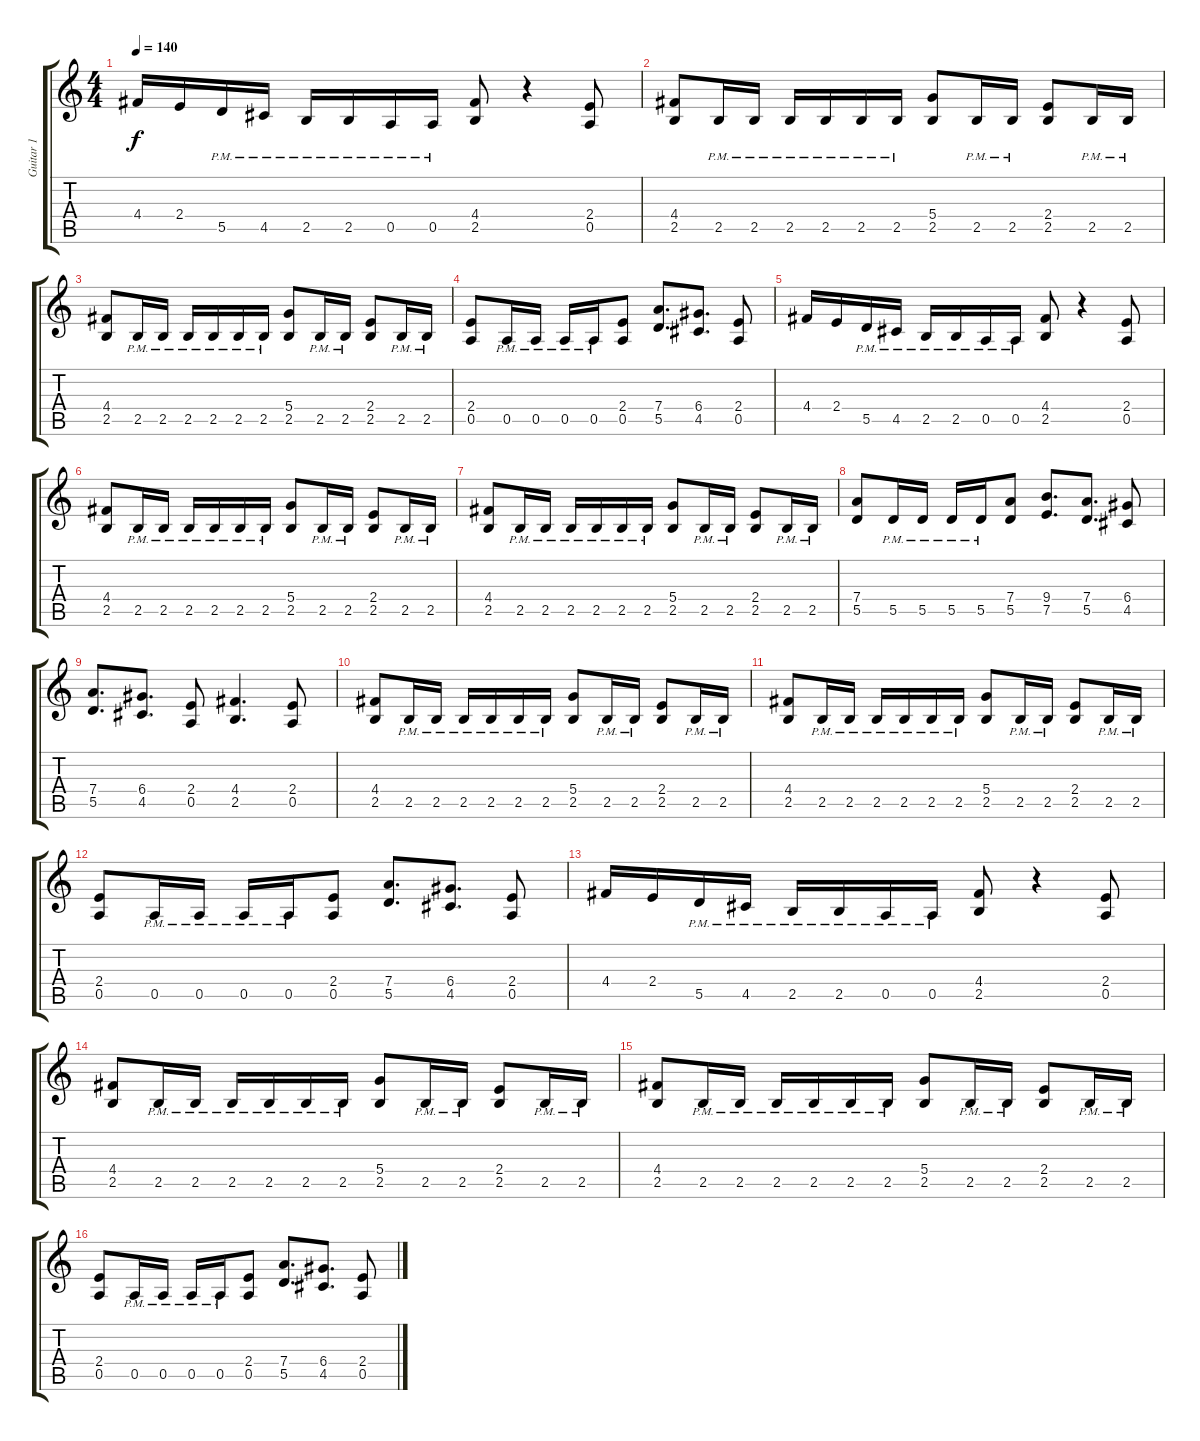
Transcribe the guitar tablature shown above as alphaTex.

\track ("Guitar 1" "Guitar 1") {instrument distortionguitar}
\staff {score tabs}
\tuning (E4 B3 G3 D3 A2 E2) {hide}
\ts (4 4)
\tempo 140
\clef g2
\ks c
4.4.16{dy f} 2.4.16 5.5{pm}.16 4.5{pm}.16 2.5{pm}.16 2.5{pm}.16 0.5{pm}.16 0.5{pm}.16 (4.4 2.5).8 r.4 (2.4 0.5).8 |
(4.4 2.5).8{volume 9 balance 14} 2.5{pm}.16 2.5{pm}.16 2.5{pm}.16 2.5{pm}.16 2.5{pm}.16 2.5{pm}.16 (5.4 2.5).8 2.5{pm}.16 2.5{pm}.16 (2.4 2.5).8 2.5{pm}.16 2.5{pm}.16 |
(4.4 2.5).8 2.5{pm}.16 2.5{pm}.16 2.5{pm}.16 2.5{pm}.16 2.5{pm}.16 2.5{pm}.16 (5.4 2.5).8 2.5{pm}.16 2.5{pm}.16 (2.4 2.5).8 2.5{pm}.16 2.5{pm}.16 |
(2.4 0.5).8 0.5{pm}.16 0.5{pm}.16 0.5{pm}.16 0.5{pm}.16 (2.4 0.5).8 (7.4 5.5).8{d} (6.4 4.5).8{d} (2.4 0.5).8 |
4.4.16 2.4.16 5.5{pm}.16 4.5{pm}.16 2.5{pm}.16 2.5{pm}.16 0.5{pm}.16 0.5{pm}.16 (4.4 2.5).8 r.4 (2.4 0.5).8 |
(4.4 2.5).8{volume 9 balance 14} 2.5{pm}.16 2.5{pm}.16 2.5{pm}.16 2.5{pm}.16 2.5{pm}.16 2.5{pm}.16 (5.4 2.5).8 2.5{pm}.16 2.5{pm}.16 (2.4 2.5).8 2.5{pm}.16 2.5{pm}.16 |
(4.4 2.5).8 2.5{pm}.16 2.5{pm}.16 2.5{pm}.16 2.5{pm}.16 2.5{pm}.16 2.5{pm}.16 (5.4 2.5).8 2.5{pm}.16 2.5{pm}.16 (2.4 2.5).8 2.5{pm}.16 2.5{pm}.16 |
(7.4 5.5).8 5.5{pm}.16 5.5{pm}.16 5.5{pm}.16 5.5{pm}.16 (7.4 5.5).8 (9.4 7.5).8{d} (7.4 5.5).8{d} (6.4 4.5).8 |
(7.4 5.5).8{d} (6.4 4.5).8{d} (2.4 0.5).8 (4.4 2.5).4{d} (2.4 0.5).8 |
(4.4 2.5).8{volume 9 balance 14} 2.5{pm}.16 2.5{pm}.16 2.5{pm}.16 2.5{pm}.16 2.5{pm}.16 2.5{pm}.16 (5.4 2.5).8 2.5{pm}.16 2.5{pm}.16 (2.4 2.5).8 2.5{pm}.16 2.5{pm}.16 |
(4.4 2.5).8 2.5{pm}.16 2.5{pm}.16 2.5{pm}.16 2.5{pm}.16 2.5{pm}.16 2.5{pm}.16 (5.4 2.5).8 2.5{pm}.16 2.5{pm}.16 (2.4 2.5).8 2.5{pm}.16 2.5{pm}.16 |
(2.4 0.5).8 0.5{pm}.16 0.5{pm}.16 0.5{pm}.16 0.5{pm}.16 (2.4 0.5).8 (7.4 5.5).8{d} (6.4 4.5).8{d} (2.4 0.5).8 |
4.4.16 2.4.16 5.5{pm}.16 4.5{pm}.16 2.5{pm}.16 2.5{pm}.16 0.5{pm}.16 0.5{pm}.16 (4.4 2.5).8 r.4 (2.4 0.5).8 |
(4.4 2.5).8{volume 9 balance 14} 2.5{pm}.16 2.5{pm}.16 2.5{pm}.16 2.5{pm}.16 2.5{pm}.16 2.5{pm}.16 (5.4 2.5).8 2.5{pm}.16 2.5{pm}.16 (2.4 2.5).8 2.5{pm}.16 2.5{pm}.16 |
(4.4 2.5).8 2.5{pm}.16 2.5{pm}.16 2.5{pm}.16 2.5{pm}.16 2.5{pm}.16 2.5{pm}.16 (5.4 2.5).8 2.5{pm}.16 2.5{pm}.16 (2.4 2.5).8 2.5{pm}.16 2.5{pm}.16 |
(2.4 0.5).8 0.5{pm}.16 0.5{pm}.16 0.5{pm}.16 0.5{pm}.16 (2.4 0.5).8 (7.4 5.5).8{d} (6.4 4.5).8{d} (2.4 0.5).8
